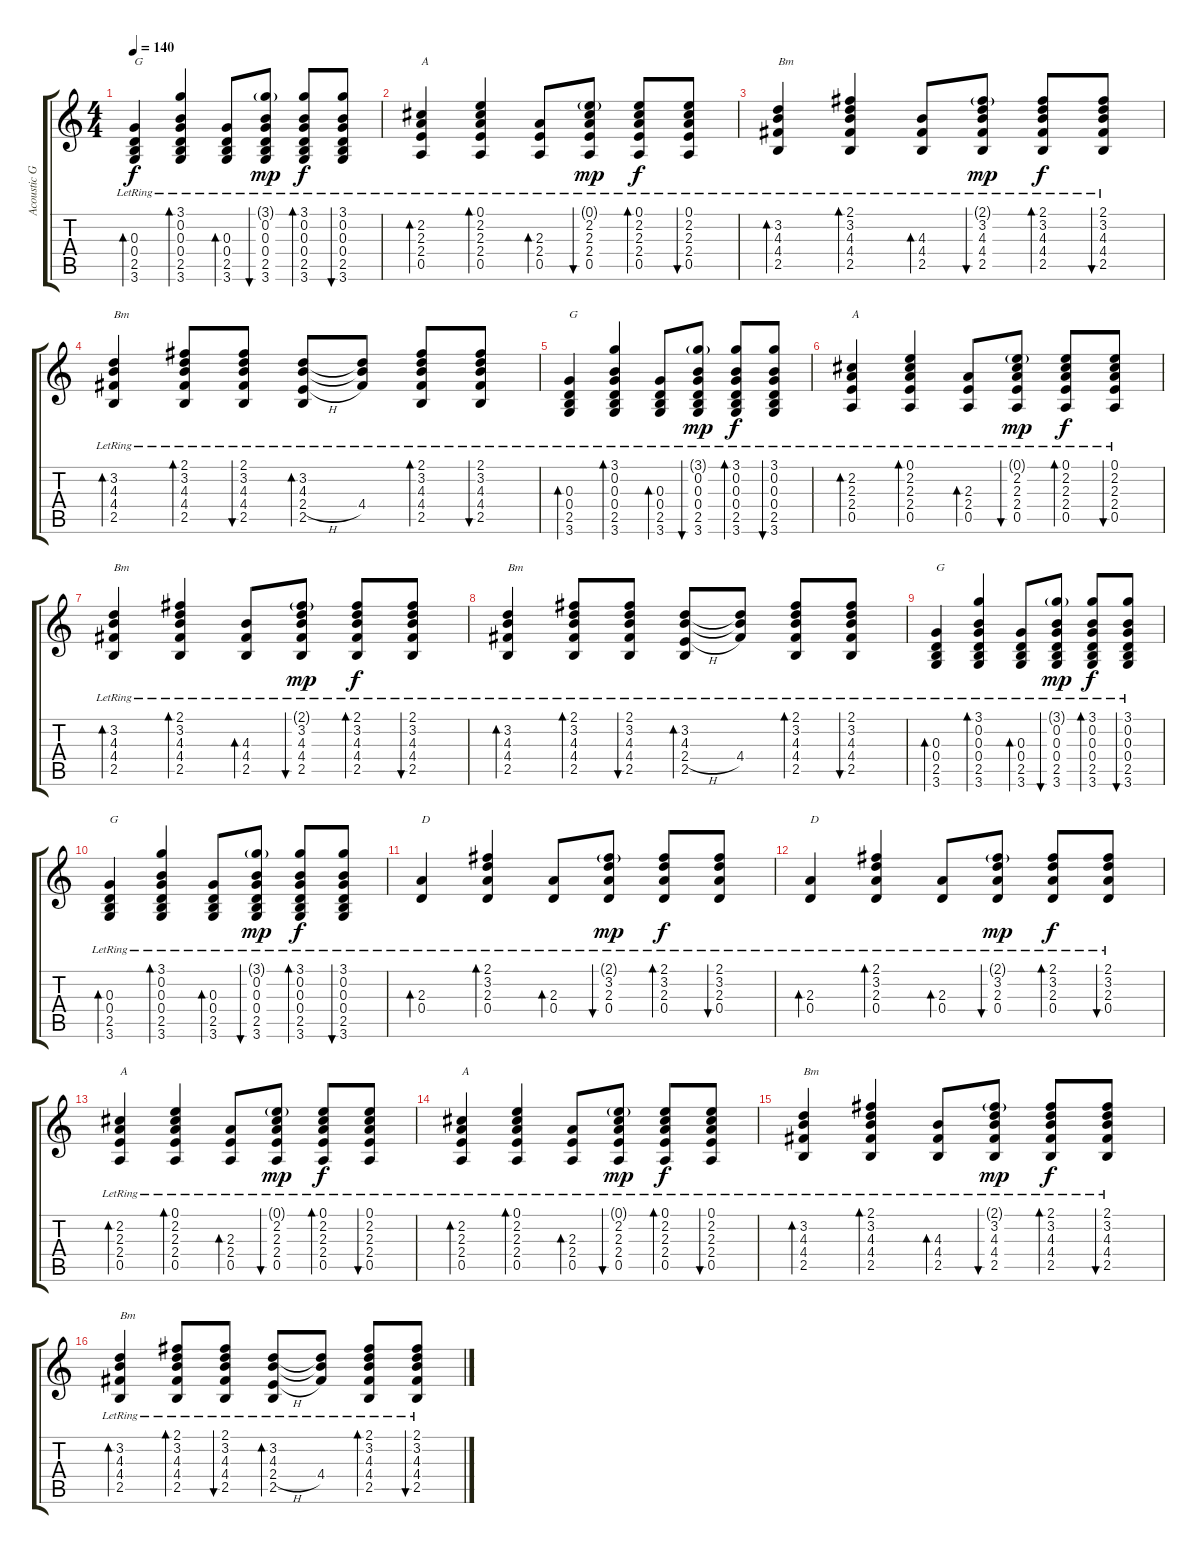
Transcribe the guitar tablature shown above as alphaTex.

\track ("Acoustic Guitar" "Acoustic G") {instrument acousticguitarnylon}
\staff {score tabs}
\tuning (E4 B3 G3 D3 A2 E2) {hide}
\ts (4 4)
\tempo 140
\clef g2
\ks c
(0.3{lr} 0.4{lr} 2.5 3.6).4{bd 30 txt "G" dy f} (3.1{lr} 0.2{lr} 0.3{lr} 0.4{lr} 2.5 3.6).4{bd 30} (0.3{lr} 0.4{lr} 2.5 3.6).8{bd 30} (3.1{g} 0.2{lr} 0.3{lr} 0.4{lr} 2.5 3.6).8{bu 30 dy mp} (3.1{lr} 0.2{lr} 0.3{lr} 0.4{lr} 2.5 3.6).8{bd 30 dy f} (3.1{lr} 0.2{lr} 0.3{lr} 0.4{lr} 2.5 3.6).8{bu 30} |
(2.2{lr} 2.3{lr} 2.4{lr} 0.5{lr}).4{bd 30 txt "A"} (0.1{lr} 2.2{lr} 2.3{lr} 2.4{lr} 0.5{lr}).4{bd 30} (2.3{lr} 2.4{lr} 0.5{lr}).8{bd 30} (0.1{g} 2.2{lr} 2.3{lr} 2.4{lr} 0.5{lr}).8{bu 30 dy mp} (0.1{lr} 2.2{lr} 2.3{lr} 2.4{lr} 0.5{lr}).8{bd 30 dy f} (0.1{lr} 2.2{lr} 2.3{lr} 2.4{lr} 0.5{lr}).8{bu 30} |
(3.2{lr} 4.3{lr} 4.4{lr} 2.5{lr}).4{bd 30 txt "Bm"} (2.1{lr} 3.2{lr} 4.3{lr} 4.4{lr} 2.5{lr}).4{bd 30} (4.3{lr} 4.4{lr} 2.5{lr}).8{bd 30} (2.1{g} 3.2{lr} 4.3{lr} 4.4{lr} 2.5{lr}).8{bu 30 dy mp} (2.1{lr} 3.2{lr} 4.3{lr} 4.4{lr} 2.5{lr}).8{bd 30 dy f} (2.1{lr} 3.2{lr} 4.3{lr} 4.4{lr} 2.5{lr}).8{bu 30} |
(3.2 4.3 4.4{lr} 2.5{lr}).4{bd 30 txt "Bm"} (2.1 3.2{lr} 4.3{lr} 4.4{lr} 2.5{lr}).8{bd 30} (2.1 3.2{lr} 4.3{lr} 4.4{lr} 2.5{lr}).8{bu 30} (3.2 4.3{lr} 2.4{h lr} 2.5{lr}).8{bd 30} (3.2{t} 4.3{t} 4.4{lr}).8 (2.1 3.2 4.3{lr} 4.4{lr} 2.5{lr}).8{bd 30} (2.1 3.2{lr} 4.3{lr} 4.4{lr} 2.5{lr}).8{bu 30} |
(0.3{lr} 0.4{lr} 2.5 3.6).4{bd 30 txt "G"} (3.1{lr} 0.2{lr} 0.3{lr} 0.4{lr} 2.5 3.6).4{bd 30} (0.3{lr} 0.4{lr} 2.5 3.6).8{bd 30} (3.1{g} 0.2{lr} 0.3{lr} 0.4{lr} 2.5 3.6).8{bu 30 dy mp} (3.1{lr} 0.2{lr} 0.3{lr} 0.4{lr} 2.5 3.6).8{bd 30 dy f} (3.1{lr} 0.2{lr} 0.3{lr} 0.4{lr} 2.5 3.6).8{bu 30} |
(2.2{lr} 2.3{lr} 2.4{lr} 0.5{lr}).4{bd 30 txt "A"} (0.1{lr} 2.2{lr} 2.3{lr} 2.4{lr} 0.5{lr}).4{bd 30} (2.3{lr} 2.4{lr} 0.5{lr}).8{bd 30} (0.1{g} 2.2{lr} 2.3{lr} 2.4{lr} 0.5{lr}).8{bu 30 dy mp} (0.1{lr} 2.2{lr} 2.3{lr} 2.4{lr} 0.5{lr}).8{bd 30 dy f} (0.1{lr} 2.2{lr} 2.3{lr} 2.4{lr} 0.5{lr}).8{bu 30} |
(3.2{lr} 4.3{lr} 4.4{lr} 2.5{lr}).4{bd 30 txt "Bm"} (2.1{lr} 3.2{lr} 4.3{lr} 4.4{lr} 2.5{lr}).4{bd 30} (4.3{lr} 4.4{lr} 2.5{lr}).8{bd 30} (2.1{g} 3.2{lr} 4.3{lr} 4.4{lr} 2.5{lr}).8{bu 30 dy mp} (2.1{lr} 3.2{lr} 4.3{lr} 4.4{lr} 2.5{lr}).8{bd 30 dy f} (2.1{lr} 3.2{lr} 4.3{lr} 4.4{lr} 2.5{lr}).8{bu 30} |
(3.2 4.3 4.4{lr} 2.5{lr}).4{bd 30 txt "Bm"} (2.1 3.2{lr} 4.3{lr} 4.4{lr} 2.5{lr}).8{bd 30} (2.1 3.2{lr} 4.3{lr} 4.4{lr} 2.5{lr}).8{bu 30} (3.2 4.3{lr} 2.4{h lr} 2.5{lr}).8{bd 30} (3.2{t} 4.3{t} 4.4{lr}).8 (2.1 3.2 4.3{lr} 4.4{lr} 2.5{lr}).8{bd 30} (2.1 3.2{lr} 4.3{lr} 4.4{lr} 2.5{lr}).8{bu 30} |
(0.3{lr} 0.4{lr} 2.5 3.6).4{bd 30 txt "G"} (3.1{lr} 0.2{lr} 0.3{lr} 0.4{lr} 2.5 3.6).4{bd 30} (0.3{lr} 0.4{lr} 2.5 3.6).8{bd 30} (3.1{g} 0.2{lr} 0.3{lr} 0.4{lr} 2.5 3.6).8{bu 30 dy mp} (3.1{lr} 0.2{lr} 0.3{lr} 0.4{lr} 2.5 3.6).8{bd 30 dy f} (3.1{lr} 0.2{lr} 0.3{lr} 0.4{lr} 2.5 3.6).8{bu 30} |
(0.3{lr} 0.4{lr} 2.5 3.6).4{bd 30 txt "G"} (3.1{lr} 0.2{lr} 0.3{lr} 0.4{lr} 2.5 3.6).4{bd 30} (0.3{lr} 0.4{lr} 2.5 3.6).8{bd 30} (3.1{g} 0.2{lr} 0.3{lr} 0.4{lr} 2.5 3.6).8{bu 30 dy mp} (3.1{lr} 0.2{lr} 0.3{lr} 0.4{lr} 2.5 3.6).8{bd 30 dy f} (3.1{lr} 0.2{lr} 0.3{lr} 0.4{lr} 2.5 3.6).8{bu 30} |
(2.3{lr} 0.4{lr}).4{bd 30 txt "D"} (2.1{lr} 3.2{lr} 2.3{lr} 0.4{lr}).4{bd 30} (2.3{lr} 0.4{lr}).8{bd 30} (2.1{g} 3.2{lr} 2.3{lr} 0.4{lr}).8{bu 30 dy mp} (2.1{lr} 3.2{lr} 2.3{lr} 0.4{lr}).8{bd 30 dy f} (2.1{lr} 3.2{lr} 2.3{lr} 0.4{lr}).8{bu 30} |
(2.3{lr} 0.4{lr}).4{bd 30 txt "D"} (2.1{lr} 3.2{lr} 2.3{lr} 0.4{lr}).4{bd 30} (2.3{lr} 0.4{lr}).8{bd 30} (2.1{g} 3.2{lr} 2.3{lr} 0.4{lr}).8{bu 30 dy mp} (2.1{lr} 3.2{lr} 2.3{lr} 0.4{lr}).8{bd 30 dy f} (2.1{lr} 3.2{lr} 2.3{lr} 0.4{lr}).8{bu 30} |
(2.2{lr} 2.3{lr} 2.4{lr} 0.5{lr}).4{bd 30 txt "A"} (0.1{lr} 2.2{lr} 2.3{lr} 2.4{lr} 0.5{lr}).4{bd 30} (2.3{lr} 2.4{lr} 0.5{lr}).8{bd 30} (0.1{g} 2.2{lr} 2.3{lr} 2.4{lr} 0.5{lr}).8{bu 30 dy mp} (0.1{lr} 2.2{lr} 2.3{lr} 2.4{lr} 0.5{lr}).8{bd 30 dy f} (0.1{lr} 2.2{lr} 2.3{lr} 2.4{lr} 0.5{lr}).8{bu 30} |
(2.2{lr} 2.3{lr} 2.4{lr} 0.5{lr}).4{bd 30 txt "A"} (0.1{lr} 2.2{lr} 2.3{lr} 2.4{lr} 0.5{lr}).4{bd 30} (2.3{lr} 2.4{lr} 0.5{lr}).8{bd 30} (0.1{g} 2.2{lr} 2.3{lr} 2.4{lr} 0.5{lr}).8{bu 30 dy mp} (0.1{lr} 2.2{lr} 2.3{lr} 2.4{lr} 0.5{lr}).8{bd 30 dy f} (0.1{lr} 2.2{lr} 2.3{lr} 2.4{lr} 0.5{lr}).8{bu 30} |
(3.2{lr} 4.3{lr} 4.4{lr} 2.5{lr}).4{bd 30 txt "Bm"} (2.1{lr} 3.2{lr} 4.3{lr} 4.4{lr} 2.5{lr}).4{bd 30} (4.3{lr} 4.4{lr} 2.5{lr}).8{bd 30} (2.1{g} 3.2{lr} 4.3{lr} 4.4{lr} 2.5{lr}).8{bu 30 dy mp} (2.1{lr} 3.2{lr} 4.3{lr} 4.4{lr} 2.5{lr}).8{bd 30 dy f} (2.1{lr} 3.2{lr} 4.3{lr} 4.4{lr} 2.5{lr}).8{bu 30} |
(3.2 4.3 4.4{lr} 2.5{lr}).4{bd 30 txt "Bm"} (2.1 3.2{lr} 4.3{lr} 4.4{lr} 2.5{lr}).8{bd 30} (2.1 3.2{lr} 4.3{lr} 4.4{lr} 2.5{lr}).8{bu 30} (3.2 4.3{lr} 2.4{h lr} 2.5{lr}).8{bd 30} (3.2{t} 4.3{t} 4.4{lr}).8 (2.1 3.2 4.3{lr} 4.4{lr} 2.5{lr}).8{bd 30} (2.1 3.2{lr} 4.3{lr} 4.4{lr} 2.5{lr}).8{bu 30}
